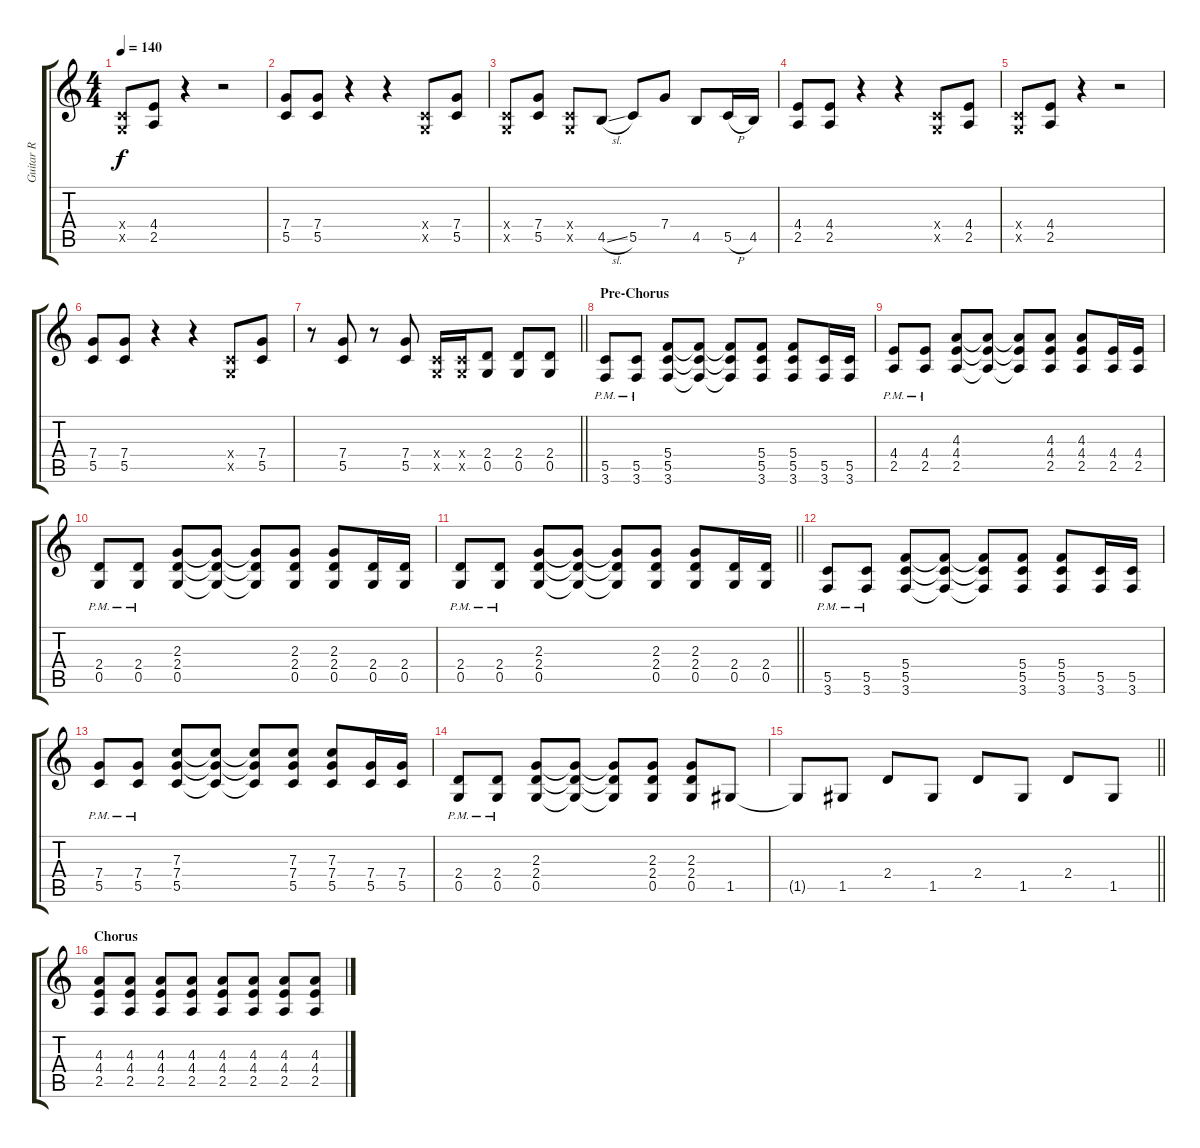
\track ("Guitar R" "Guitar R") {instrument distortionguitar}
\staff {score tabs}
\tuning (D4 A3 F3 C3 G2 D2) {hide}
\ts (4 4)
\tempo 140
\clef g2
\ks c
(0.4{x} 0.5{x}).8{dy f} (4.4 2.5).8 r.4 r.2 |
(7.4 5.5).8 (7.4 5.5).8 r.4 r.4 (0.4{x} 0.5{x}).8 (7.4 5.5).8 |
(0.4{x} 0.5{x}).8 (7.4 5.5).8 (0.4{x} 0.5{x}).8 4.5{sl}.8 5.5.8 7.4.8 4.5.8 5.5{h}.16 4.5.16 |
(4.4 2.5).8 (4.4 2.5).8 r.4 r.4 (0.4{x} 0.5{x}).8 (4.4 2.5).8 |
(0.4{x} 0.5{x}).8 (4.4 2.5).8 r.4 r.2 |
(7.4 5.5).8 (7.4 5.5).8 r.4 r.4 (0.4{x} 0.5{x}).8 (7.4 5.5).8 |
\barLineRight lightlight
r.8 (7.4 5.5).8 r.8 (7.4 5.5).8 (0.4{x} 0.5{x}).16 (0.4{x} 0.5{x}).16 (2.4 0.5).8 (2.4 0.5).8 (2.4 0.5).8 |
\section ("" "Pre-Chorus")
(5.5{pm} 3.6{pm}).8 (5.5{pm} 3.6{pm}).8 (5.4 5.5 3.6).8 (5.4{t} 5.5{t} 3.6{t}).8 (5.4{t} 5.5{t} 3.6{t}).8 (5.4 5.5 3.6).8 (5.4 5.5 3.6).8 (5.5 3.6).16 (5.5 3.6).16 |
(4.4{pm} 2.5{pm}).8 (4.4{pm} 2.5{pm}).8 (4.3 4.4 2.5).8 (4.3{t} 4.4{t} 2.5{t}).8 (4.3{t} 4.4{t} 2.5{t}).8 (4.3 4.4 2.5).8 (4.3 4.4 2.5).8 (4.4 2.5).16 (4.4 2.5).16 |
(2.4{pm} 0.5{pm}).8 (2.4{pm} 0.5{pm}).8 (2.3 2.4 0.5).8 (2.3{t} 2.4{t} 0.5{t}).8 (2.3{t} 2.4{t} 0.5{t}).8 (2.3 2.4 0.5).8 (2.3 2.4 0.5).8 (2.4 0.5).16 (2.4 0.5).16 |
\barLineRight lightlight
(2.4{pm} 0.5{pm}).8 (2.4{pm} 0.5{pm}).8 (2.3 2.4 0.5).8 (2.3{t} 2.4{t} 0.5{t}).8 (2.3{t} 2.4{t} 0.5{t}).8 (2.3 2.4 0.5).8 (2.3 2.4 0.5).8 (2.4 0.5).16 (2.4 0.5).16 |
(5.5{pm} 3.6{pm}).8 (5.5{pm} 3.6{pm}).8 (5.4 5.5 3.6).8 (5.4{t} 5.5{t} 3.6{t}).8 (5.4{t} 5.5{t} 3.6{t}).8 (5.4 5.5 3.6).8 (5.4 5.5 3.6).8 (5.5 3.6).16 (5.5 3.6).16 |
(7.4{pm} 5.5{pm}).8 (7.4{pm} 5.5{pm}).8 (7.3 7.4 5.5).8 (7.3{t} 7.4{t} 5.5{t}).8 (7.3{t} 7.4{t} 5.5{t}).8 (7.3 7.4 5.5).8 (7.3 7.4 5.5).8 (7.4 5.5).16 (7.4 5.5).16 |
(2.4{pm} 0.5{pm}).8 (2.4{pm} 0.5{pm}).8 (2.3 2.4 0.5).8 (2.3{t} 2.4{t} 0.5{t}).8 (2.3{t} 2.4{t} 0.5{t}).8 (2.3 2.4 0.5).8 (2.3 2.4 0.5).8 1.5.8 |
\barLineRight lightlight
1.5{t}.8 1.5.8 2.4.8 1.5.8 2.4.8 1.5.8 2.4.8 1.5.8 |
\section ("" "Chorus")
(4.3 4.4 2.5).8 (4.3 4.4 2.5).8 (4.3 4.4 2.5).8 (4.3 4.4 2.5).8 (4.3 4.4 2.5).8 (4.3 4.4 2.5).8 (4.3 4.4 2.5).8 (4.3 4.4 2.5).8
